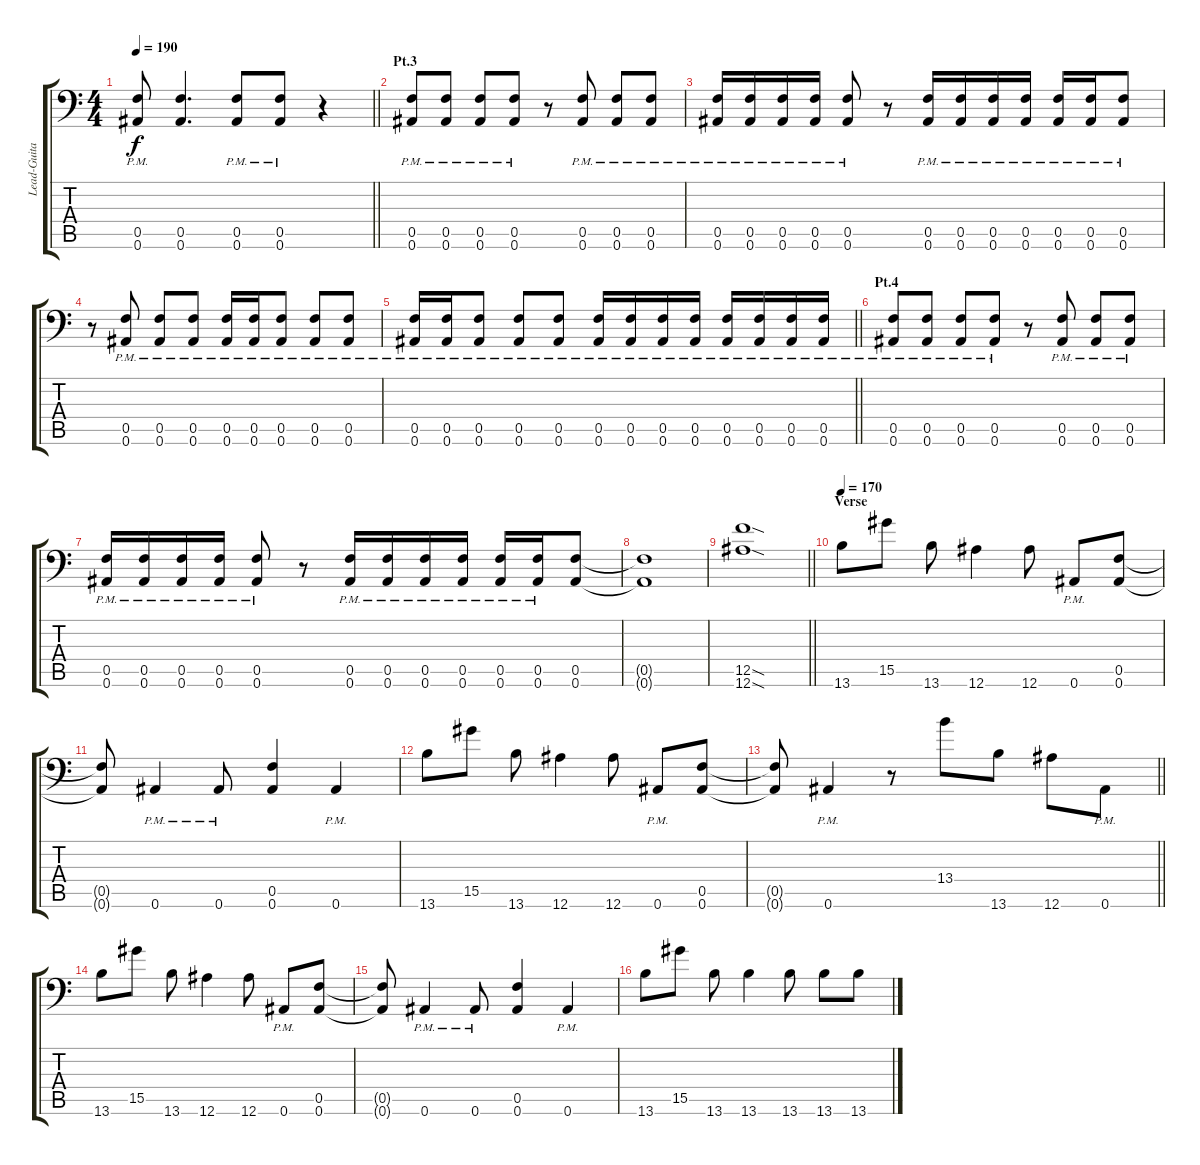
\track ("Lead-Guitar" "Lead-Guita") {instrument overdrivenguitar}
\staff {score tabs}
\tuning (C4 G3 Eb3 Bb2 F2 Bb1) {hide}
\ts (4 4)
\tempo 190
\clef f4
\barLineRight lightlight
\ks c
(0.5{pm} 0.6{pm}).8{dy f} (0.5 0.6).4{d} (0.5{pm} 0.6{pm}).8 (0.5{pm} 0.6{pm}).8 r.4 |
\section ("" "Pt.3")
(0.5{pm} 0.6{pm}).8 (0.5{pm} 0.6{pm}).8 (0.5{pm} 0.6{pm}).8 (0.5{pm} 0.6{pm}).8 r.8 (0.5{pm} 0.6{pm}).8 (0.5{pm} 0.6{pm}).8 (0.5{pm} 0.6{pm}).8 |
(0.5{pm} 0.6{pm}).16 (0.5{pm} 0.6{pm}).16 (0.5{pm} 0.6{pm}).16 (0.5{pm} 0.6{pm}).16 (0.5{pm} 0.6{pm}).8 r.8 (0.5{pm} 0.6{pm}).16 (0.5{pm} 0.6{pm}).16 (0.5{pm} 0.6{pm}).16 (0.5{pm} 0.6{pm}).16 (0.5{pm} 0.6{pm}).16 (0.5{pm} 0.6{pm}).16 (0.5{pm} 0.6{pm}).8 |
r.8 (0.5{pm} 0.6{pm}).8 (0.5{pm} 0.6{pm}).8 (0.5{pm} 0.6{pm}).8 (0.5{pm} 0.6{pm}).16 (0.5{pm} 0.6{pm}).16 (0.5{pm} 0.6{pm}).8 (0.5{pm} 0.6{pm}).8 (0.5{pm} 0.6{pm}).8 |
\barLineRight lightlight
(0.5{pm} 0.6{pm}).16 (0.5{pm} 0.6{pm}).16 (0.5{pm} 0.6{pm}).8 (0.5{pm} 0.6{pm}).8 (0.5{pm} 0.6{pm}).8 (0.5{pm} 0.6{pm}).16 (0.5{pm} 0.6{pm}).16 (0.5{pm} 0.6{pm}).16 (0.5{pm} 0.6{pm}).16 (0.5{pm} 0.6{pm}).16 (0.5{pm} 0.6{pm}).16 (0.5{pm} 0.6{pm}).16 (0.5{pm} 0.6{pm}).16 |
\section ("" "Pt.4")
(0.5{pm} 0.6{pm}).8 (0.5{pm} 0.6{pm}).8 (0.5{pm} 0.6{pm}).8 (0.5{pm} 0.6{pm}).8 r.8 (0.5{pm} 0.6{pm}).8 (0.5{pm} 0.6{pm}).8 (0.5{pm} 0.6{pm}).8 |
(0.5{pm} 0.6{pm}).16 (0.5{pm} 0.6{pm}).16 (0.5{pm} 0.6{pm}).16 (0.5{pm} 0.6{pm}).16 (0.5{pm} 0.6{pm}).8 r.8 (0.5{pm} 0.6{pm}).16 (0.5{pm} 0.6{pm}).16 (0.5{pm} 0.6{pm}).16 (0.5{pm} 0.6{pm}).16 (0.5{pm} 0.6{pm}).16 (0.5{pm} 0.6{pm}).16 (0.5 0.6).8 |
(0.5{t} 0.6{t}).1 |
\barLineRight lightlight
(12.5{sod} 12.6{sod}).1 |
\section ("" "Verse")
\tempo 170
13.6.8 15.5.8 13.6.8 12.6.4 12.6.8 0.6{pm}.8 (0.5 0.6).8 |
(0.5{t} 0.6{t}).8 0.6{pm}.4 0.6{pm}.8 (0.5 0.6).4 0.6{pm}.4 |
13.6.8 15.5.8 13.6.8 12.6.4 12.6.8 0.6{pm}.8 (0.5 0.6).8 |
\barLineRight lightlight
(0.5{t} 0.6{t}).8 0.6{pm}.4 r.8 13.4.8 13.6.8 12.6.8 0.6{pm}.8 |
13.6.8 15.5.8 13.6.8 12.6.4 12.6.8 0.6{pm}.8 (0.5 0.6).8 |
(0.5{t} 0.6{t}).8 0.6{pm}.4 0.6{pm}.8 (0.5 0.6).4 0.6{pm}.4 |
13.6.8 15.5.8 13.6.8 13.6.4 13.6.8 13.6.8 13.6.8
